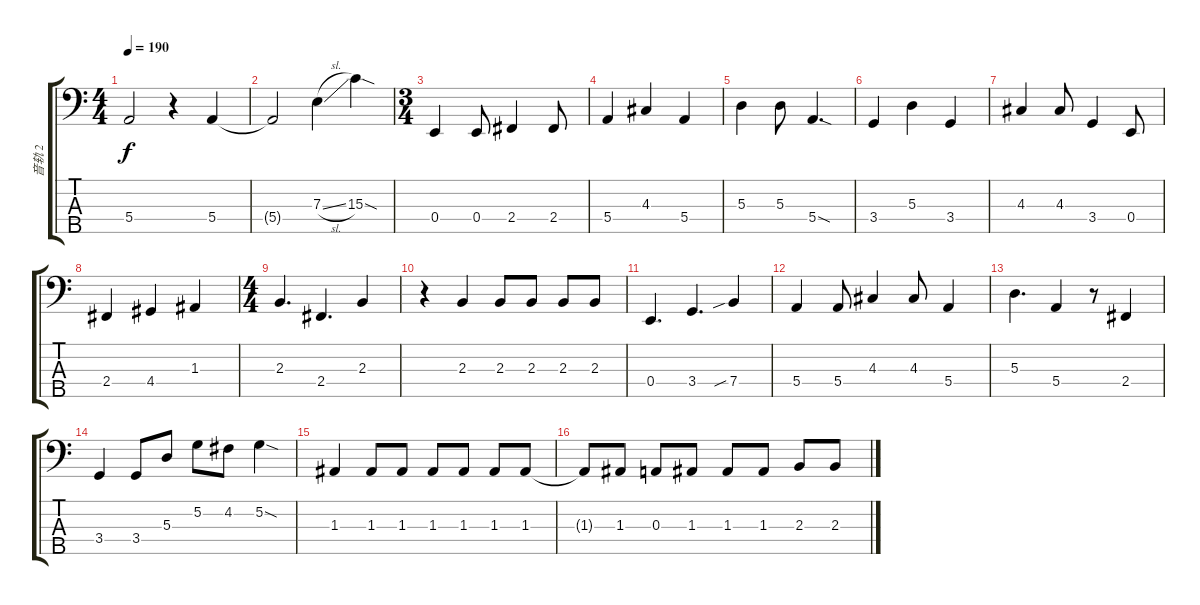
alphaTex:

\track ("音轨 2" "音轨 2") {instrument electricbassfinger}
\staff {score tabs}
\tuning (G2 D2 A1 E1 B0) {hide}
\ts (4 4)
\tempo 190
\clef f4
\ks c
5.4.2{dy f} r.4 5.4.4 |
5.4{t}.2 7.3{sl}.4 15.3{sod}.4 |
\ts (3 4)
0.4.4 0.4.8 2.4.4 2.4.8 |
5.4.4 4.3.4 5.4.4 |
5.3.4 5.3.8 5.4{sod}.4{d} |
3.4.4 5.3.4 3.4.4 |
4.3.4 4.3.8 3.4.4 0.4.8 |
2.4.4 4.4.4 1.3.4 |
\ts (4 4)
2.3.4{d} 2.4.4{d} 2.3.4 |
r.4 2.3.4 2.3.8 2.3.8 2.3.8 2.3.8 |
0.4.4{d} 3.4.4{d} 7.4{sib}.4 |
5.4.4 5.4.8 4.3.4 4.3.8 5.4.4 |
5.3.4{d} 5.4.4 r.8 2.4.4 |
3.4.4 3.4.8 5.3.8 5.2.8 4.2.8 5.2{sod}.4 |
1.3.4 1.3.8 1.3.8 1.3.8 1.3.8 1.3.8 1.3.8 |
1.3{t}.8 1.3.8 0.3.8 1.3.8 1.3.8 1.3.8 2.3.8 2.3.8
